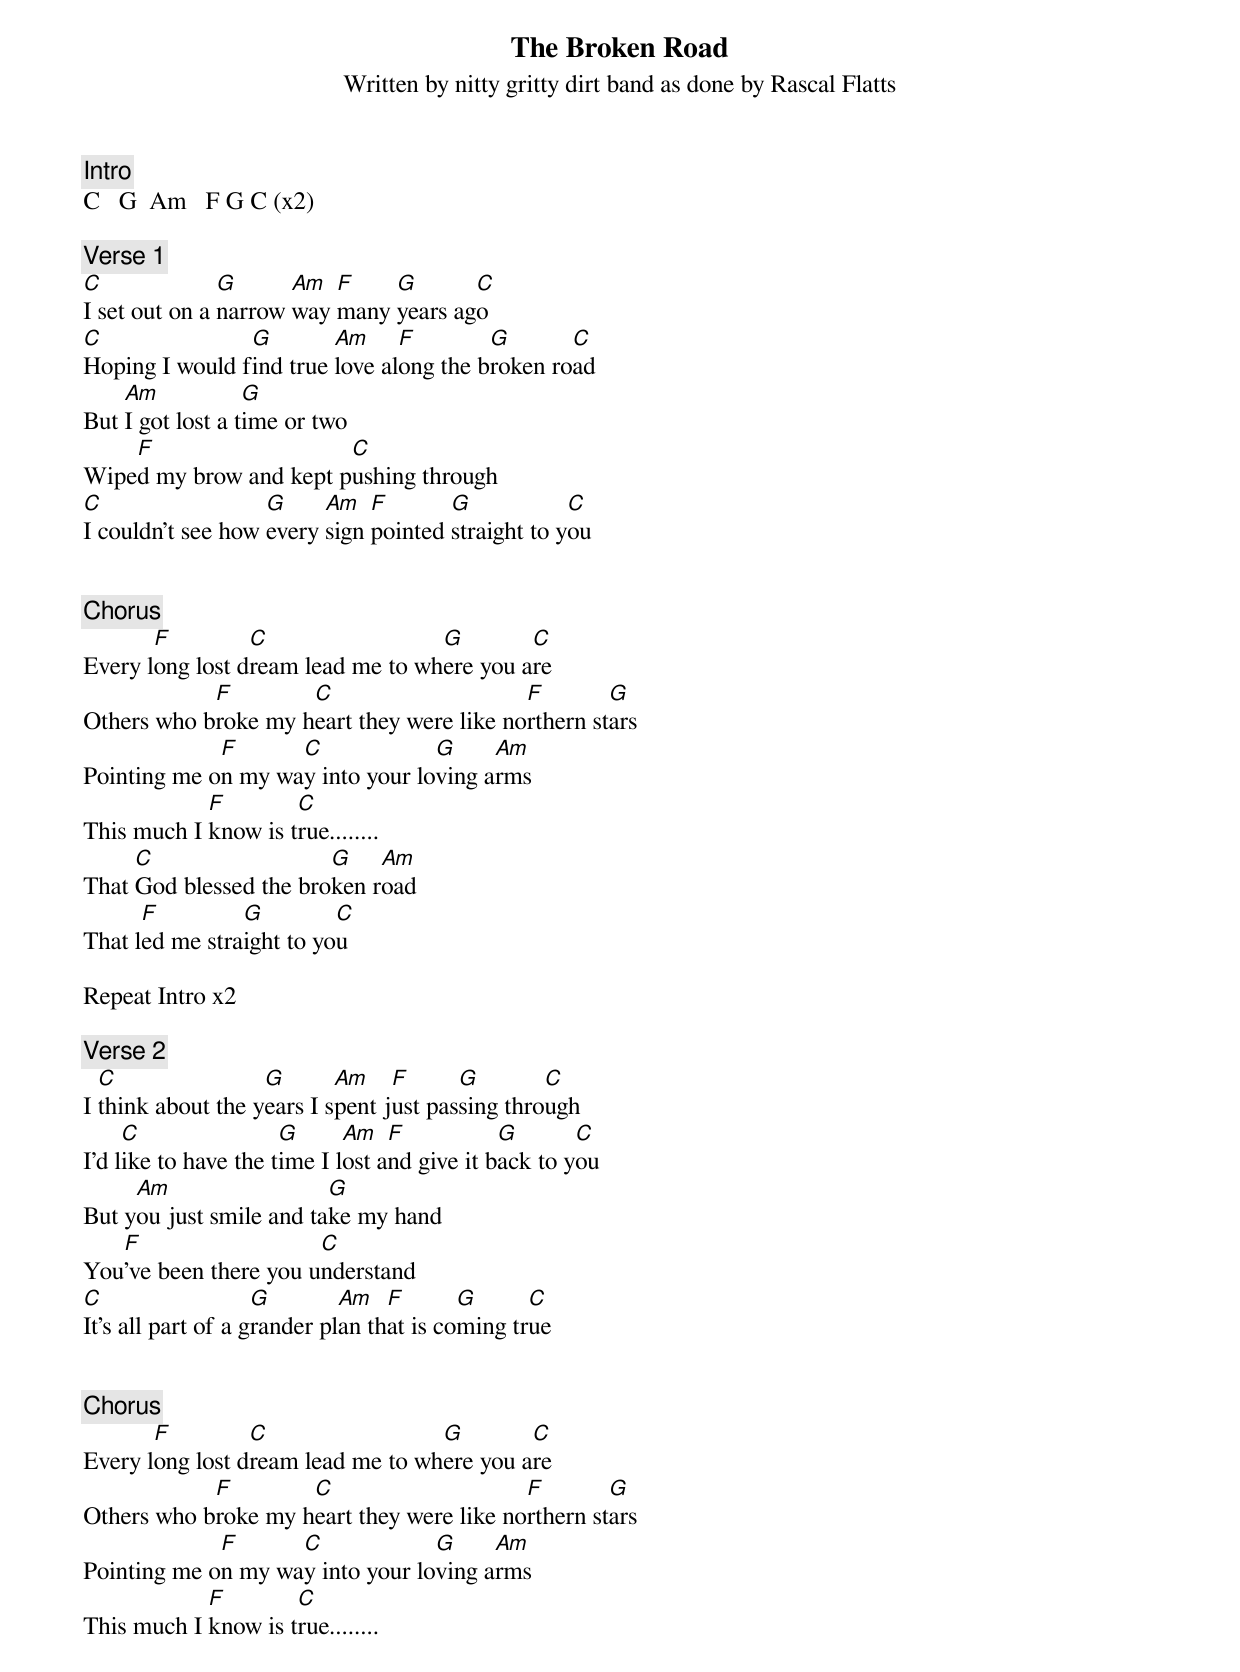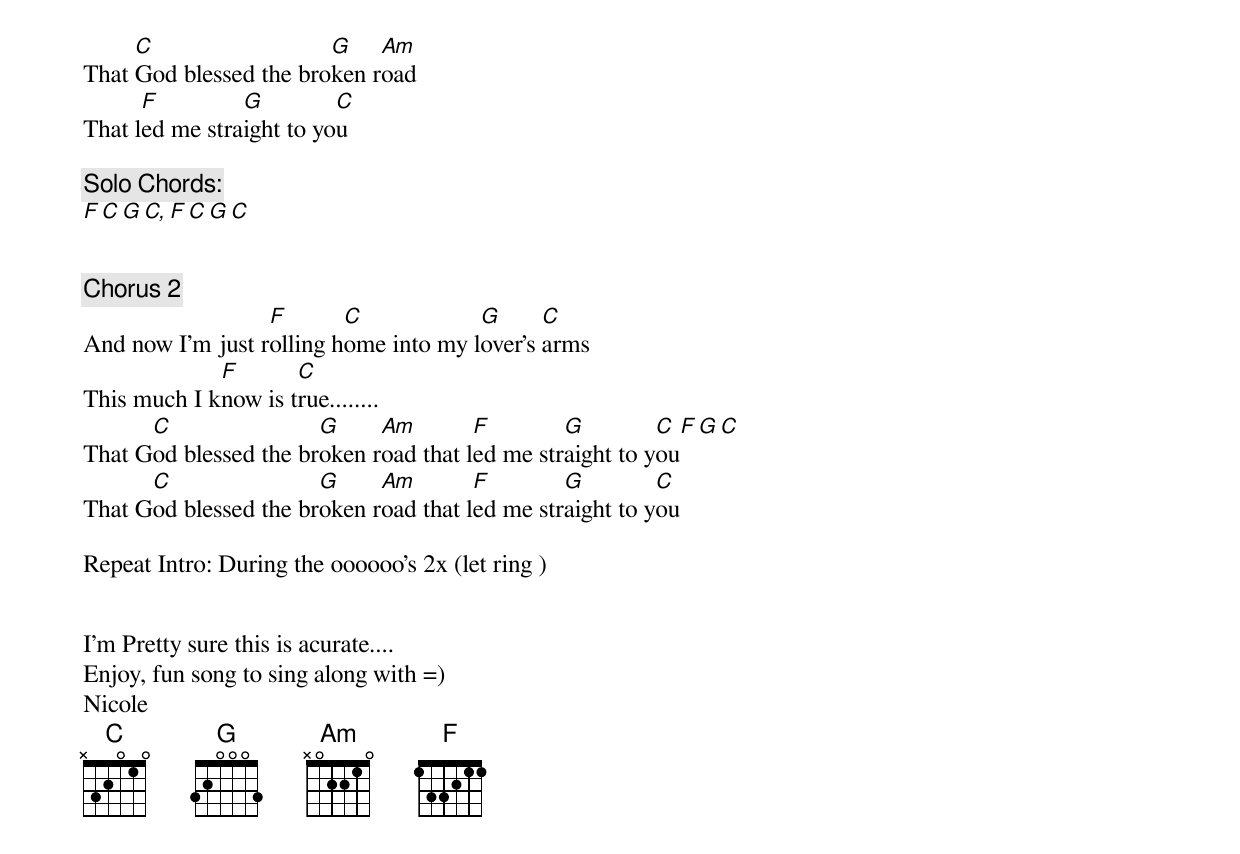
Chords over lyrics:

{title: The Broken Road}
{subtitle: Written by nitty gritty dirt band as done by Rascal Flatts}


[Intro]
C   G  Am   F G C (x2)

[Verse 1]
C              G      Am  F    G       C
I set out on a narrow way many years ago
C               G        Am     F        G       C
Hoping I would find true love along the broken road
    Am            G
But I got lost a time or two
    F                   C
Wiped my brow and kept pushing through
C                  G     Am   F       G            C
I couldn't see how every sign pointed straight to you


[Chorus]
       F         C                 G        C
Every long lost dream lead me to where you are
            F        C                     F        G
Others who broke my heart they were like northern stars
             F      C             G     Am
Pointing me on my way into your loving arms
            F        C
This much I know is true........
     C                  G    Am
That God blessed the broken road
      F         G         C
That led me straight to you

Repeat Intro x2

[Verse 2]
  C                G       Am    F      G        C
I think about the years I spent just passing through
     C                G      Am   F           G       C
I'd like to have the time I lost and give it back to you
     Am                  G
But you just smile and take my hand
   F                   C
You've been there you understand
C                   G        Am   F       G      C
It's all part of a grander plan that is coming true


[Chorus]
       F         C                 G        C
Every long lost dream lead me to where you are
            F        C                     F        G
Others who broke my heart they were like northern stars
             F      C             G     Am
Pointing me on my way into your loving arms
            F        C
This much I know is true........
     C                  G    Am
That God blessed the broken road
      F         G         C
That led me straight to you

[Solo] Chords:
F C   G C,  F C  G C


[Chorus 2]
                  F       C            G      C
And now I'm just rolling home into my lover's arms
             F       C
This much I know is true........
      C                G     Am        F        G         C  F G C
That God blessed the broken road that led me straight to you
      C                G     Am        F        G         C
That God blessed the broken road that led me straight to you

Repeat Intro: During the oooooo's 2x (let ring )


I'm Pretty sure this is acurate....
Enjoy, fun song to sing along with =)
Nicole
